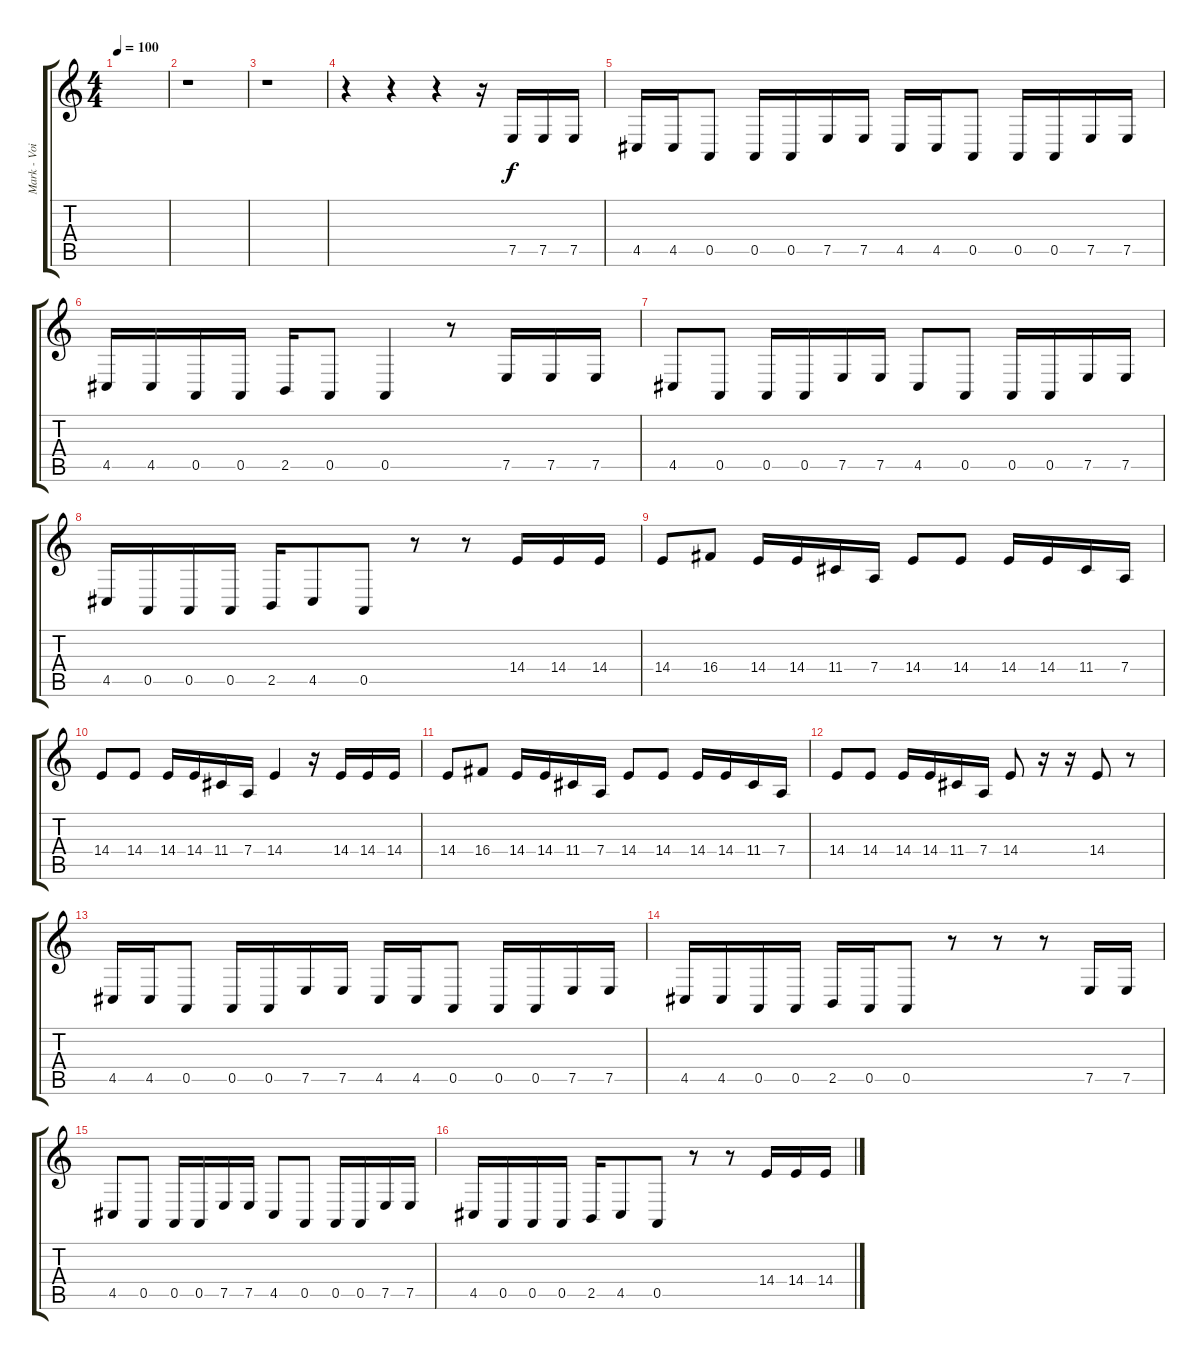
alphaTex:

\track ("Mark - Voice {Tabbed by Peter B.}" "Mark - Voi") {instrument lead8bassandlead}
\staff {score tabs}
\tuning (E4 B3 G3 D3 A2 E2) {hide}
\ts (4 4)
\tempo 100
\clef g2
\ks c
|
r.1 |
r.1 |
r.4 r.4 r.4 r.16 7.5.16 7.5.16 7.5.16 |
4.5.16 4.5.16 0.5.8 0.5.16 0.5.16 7.5.16 7.5.16 4.5.16 4.5.16 0.5.8 0.5.16 0.5.16 7.5.16 7.5.16 |
4.5.16 4.5.16 0.5.16 0.5.16 2.5.16 0.5.8 0.5.4 r.8 7.5.16 7.5.16 7.5.16 |
4.5.8 0.5.8 0.5.16 0.5.16 7.5.16 7.5.16 4.5.8 0.5.8 0.5.16 0.5.16 7.5.16 7.5.16 |
4.5.16 0.5.16 0.5.16 0.5.16 2.5.16 4.5.8 0.5.8 r.8 r.8 14.4.16 14.4.16 14.4.16 |
14.4.8 16.4.8 14.4.16 14.4.16 11.4.16 7.4.16 14.4.8 14.4.8 14.4.16 14.4.16 11.4.16 7.4.16 |
14.4.8 14.4.8 14.4.16 14.4.16 11.4.16 7.4.16 14.4.4 r.16 14.4.16 14.4.16 14.4.16 |
14.4.8 16.4.8 14.4.16 14.4.16 11.4.16 7.4.16 14.4.8 14.4.8 14.4.16 14.4.16 11.4.16 7.4.16 |
14.4.8 14.4.8 14.4.16 14.4.16 11.4.16 7.4.16 14.4.8 r.16 r.16 14.4.8 r.8 |
4.5.16 4.5.16 0.5.8 0.5.16 0.5.16 7.5.16 7.5.16 4.5.16 4.5.16 0.5.8 0.5.16 0.5.16 7.5.16 7.5.16 |
4.5.16 4.5.16 0.5.16 0.5.16 2.5.16 0.5.16 0.5.8 r.8 r.8 r.8 7.5.16 7.5.16 |
4.5.8 0.5.8 0.5.16 0.5.16 7.5.16 7.5.16 4.5.8 0.5.8 0.5.16 0.5.16 7.5.16 7.5.16 |
4.5.16 0.5.16 0.5.16 0.5.16 2.5.16 4.5.8 0.5.8 r.8 r.8 14.4.16 14.4.16 14.4.16
